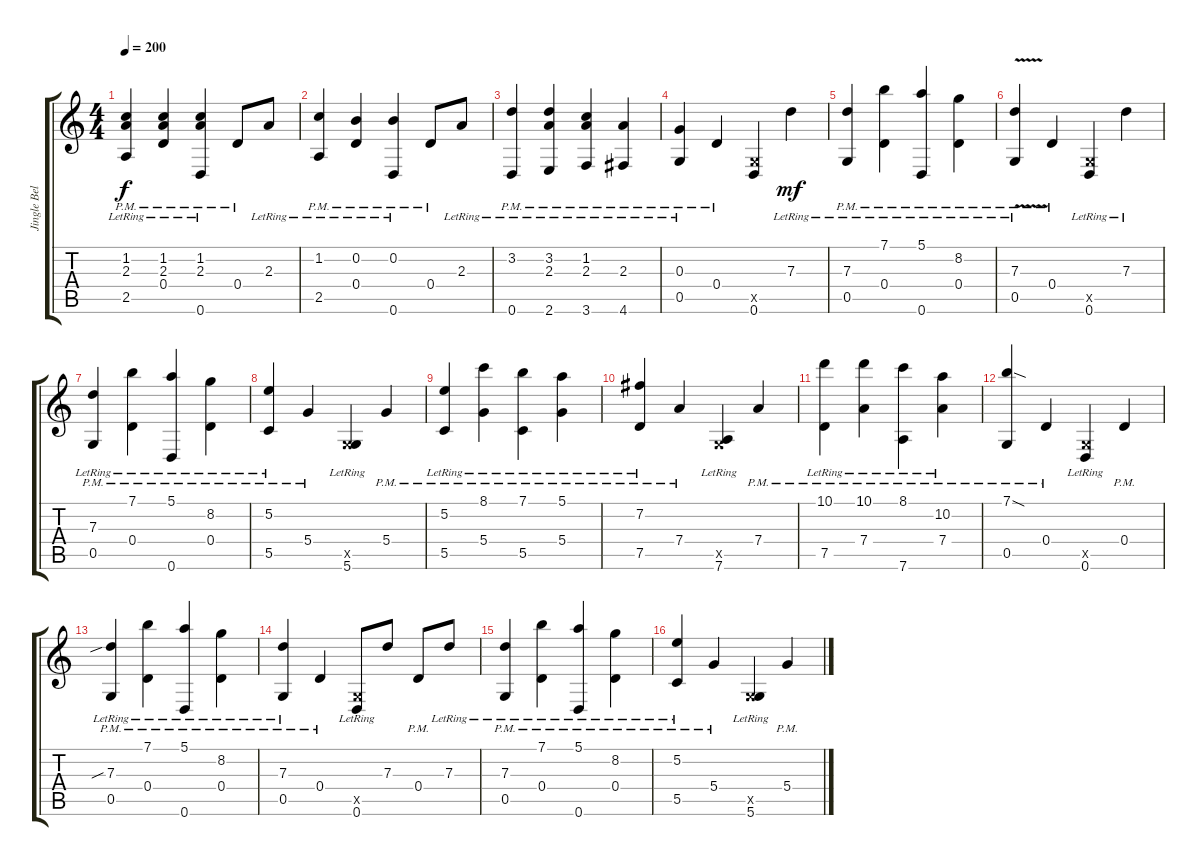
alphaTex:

\track ("Jingle Bells" "Jingle Bel") {instrument acousticguitarsteel}
\staff {score tabs}
\tuning (E4 B3 G3 D3 G2 D2) {hide}
\ts (4 4)
\tempo 200
\clef g2
\ks c
(1.2{lr} 2.3{lr} 2.5{pm}).4{dy f} (1.2{lr} 2.3{lr} 0.4{pm}).4 (1.2{lr} 2.3{lr} 0.6{pm}).4 0.4{pm}.8 2.3{lr}.8 |
(1.2{lr} 2.5{pm}).4 (0.2{lr} 0.4{pm}).4 (0.2{lr} 0.6{pm}).4 0.4{pm}.8 2.3{lr}.8 |
(3.2{lr} 0.6{pm}).4 (3.2{lr} 2.3{lr} 2.6{pm}).4 (1.2{lr} 2.3{lr} 3.6{pm}).4 (2.3{lr} 4.6{pm}).4 |
(0.3{lr} 0.5{pm}).4 0.4{pm}.4 (0.5{x} 0.6).4 7.3{lr}.4{dy mf} |
(7.3{lr} 0.5{pm}).4 (7.1{lr} 0.4{pm}).4 (5.1{lr} 0.6{pm}).4 (8.2{lr} 0.4{pm}).4 |
(7.3{v lr} 0.5{pm}).4 0.4{pm}.4 (0.5{x} 0.6{lr}).4 7.3{lr}.4 |
(7.3{lr} 0.5{pm}).4 (7.1{lr} 0.4{pm}).4 (5.1{lr} 0.6{pm}).4 (8.2{lr} 0.4{pm}).4 |
(5.2{lr} 5.5{pm}).4 5.4{pm}.4 (0.5{x} 5.6{lr}).4 5.4{pm}.4 |
(5.2{lr} 5.5{pm}).4 (8.1{lr} 5.4{pm}).4 (7.1{lr} 5.5{pm}).4 (5.1{lr} 5.4{pm}).4 |
(7.2{lr} 7.5{pm}).4 7.4{pm}.4 (0.5{x} 7.6{lr}).4 7.4{pm}.4 |
(10.1{lr} 7.5{pm}).4 (10.1{lr} 7.4{pm}).4 (8.1{lr} 7.6{pm}).4 (10.2{lr} 7.4{pm}).4 |
(7.1{sod} 0.5{pm}).4 0.4{pm}.4 (0.5{x} 0.6{lr}).4 0.4{pm}.4 |
(7.3{sib lr} 0.5{pm}).4 (7.1{lr} 0.4{pm}).4 (5.1{lr} 0.6{pm}).4 (8.2{lr} 0.4{pm}).4 |
(7.3{lr} 0.5{pm}).4 0.4{pm}.4 (0.5{x} 0.6{lr}).8 7.3.8 0.4{pm}.8 7.3{lr}.8 |
(7.3{lr} 0.5{pm}).4 (7.1{lr} 0.4{pm}).4 (5.1{lr} 0.6{pm}).4 (8.2{lr} 0.4{pm}).4 |
(5.2{lr} 5.5{pm}).4 5.4{pm}.4 (0.5{x} 5.6{lr}).4 5.4{pm}.4
